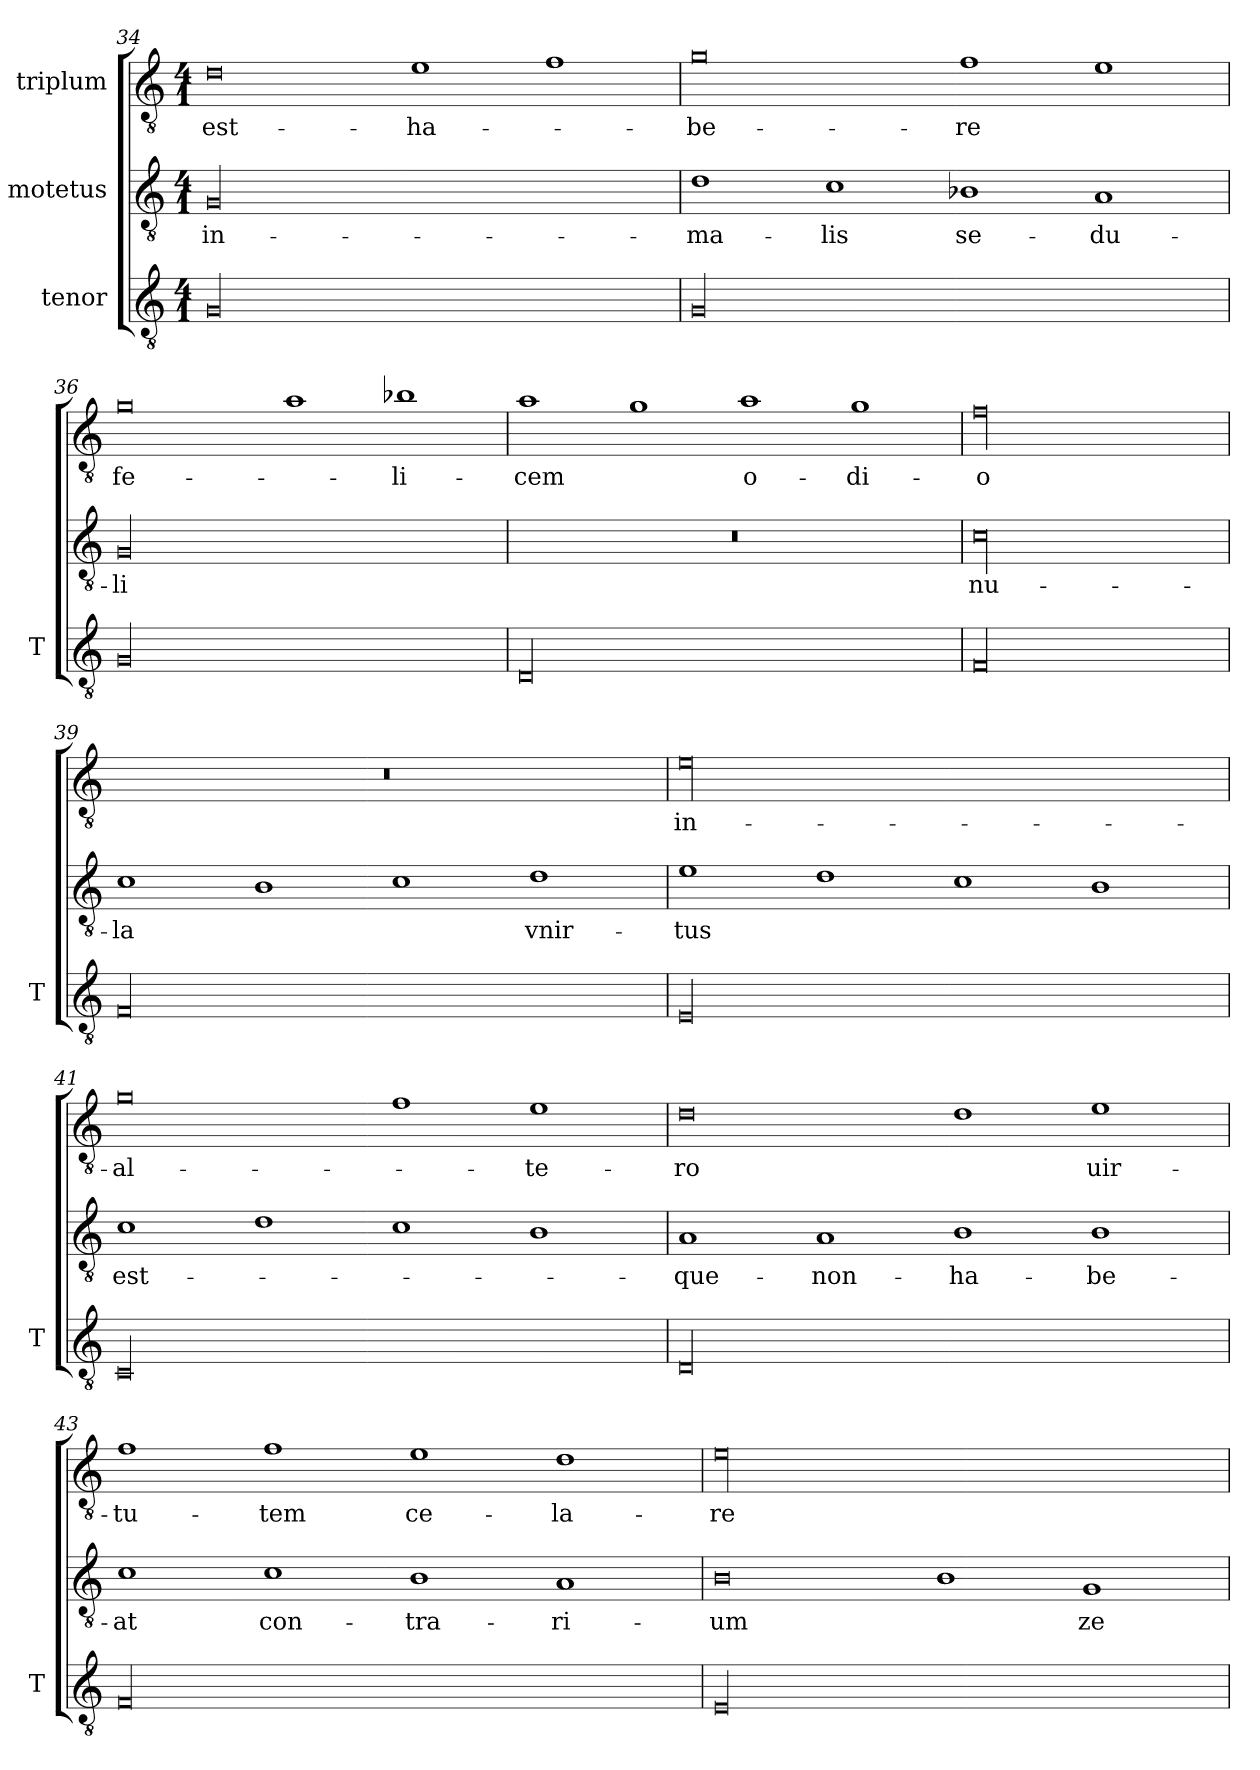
**kern	**kern	**text	**kern	**text
*part3	*part2	*part2	*part1	*part1
*staff3	*staff2	*staff2	*staff1	*staff1
*I"tenor	*I"motetus	*	*I"triplum	*
*I'T	*	*	*	*
*clefGv2	*clefGv2	*	*clefGv2	*
*k[]	*k[]	*	*k[]	*
*C:	*C:	*	*C:	*
*M4/1	*M4/1	*	*M4/1	*
=34	=34	=34	=34	=34
00G/	00G/	in-	0d\	est-
.	.	.	1e\	ha-
.	.	.	1f\	.
!!LO:PB:g=z
=35	=35	=35	=35	=35
00G/	1d\	ma-	0g\	-be-
.	1c\	-lis	.	.
.	1B-X\	se-	1f\	-re
.	1A/	-du-	1e\	.
=36	=36	=36	=36	=36
00G/	00G/	-li	0g\	fe-
.	.	.	1a\	.
.	.	.	1b-X\	-li-
=37	=37	=37	=37	=37
00D/	00r	.	1a\	-cem
.	.	.	1g\	.
.	.	.	1a\	o-
.	.	.	1g\	-di-
=38	=38	=38	=38	=38
00F/	00c\	nu-	00f\	-o
=39	=39	=39	=39	=39
00F/	1c\	-la	00r	.
.	1B\	.	.	.
.	1c\	.	.	.
.	1d\	vnir-	.	.
=40	=40	=40	=40	=40
00E/	1e\	-tus	00e\	in-
.	1d\	.	.	.
.	1c\	.	.	.
.	1B\	.	.	.
=41	=41	=41	=41	=41
00C/	1c\	est-	0g\	al-
.	1d\	.	.	.
.	1c\	.	1f\	.
.	1B\	.	1e\	-te-
=42	=42	=42	=42	=42
00D/	1A/	que-	0d\	-ro
.	1A/	non-	.	.
.	1B\	ha-	1d\	.
.	1B\	-be-	1e\	uir-
=43	=43	=43	=43	=43
00F/	1c\	-at	1f\	-tu-
.	1c\	con-	1f\	-tem
.	1B\	-tra-	1e\	ce-
.	1A/	-ri-	1d\	-la-
=44	=44	=44	=44	=44
00E/	0B\	-um	00e\	-re
.	1B\	.	.	.
.	1G/	ze-	.	.
=	=	=	=	=
*-	*-	*-	*-	*-
